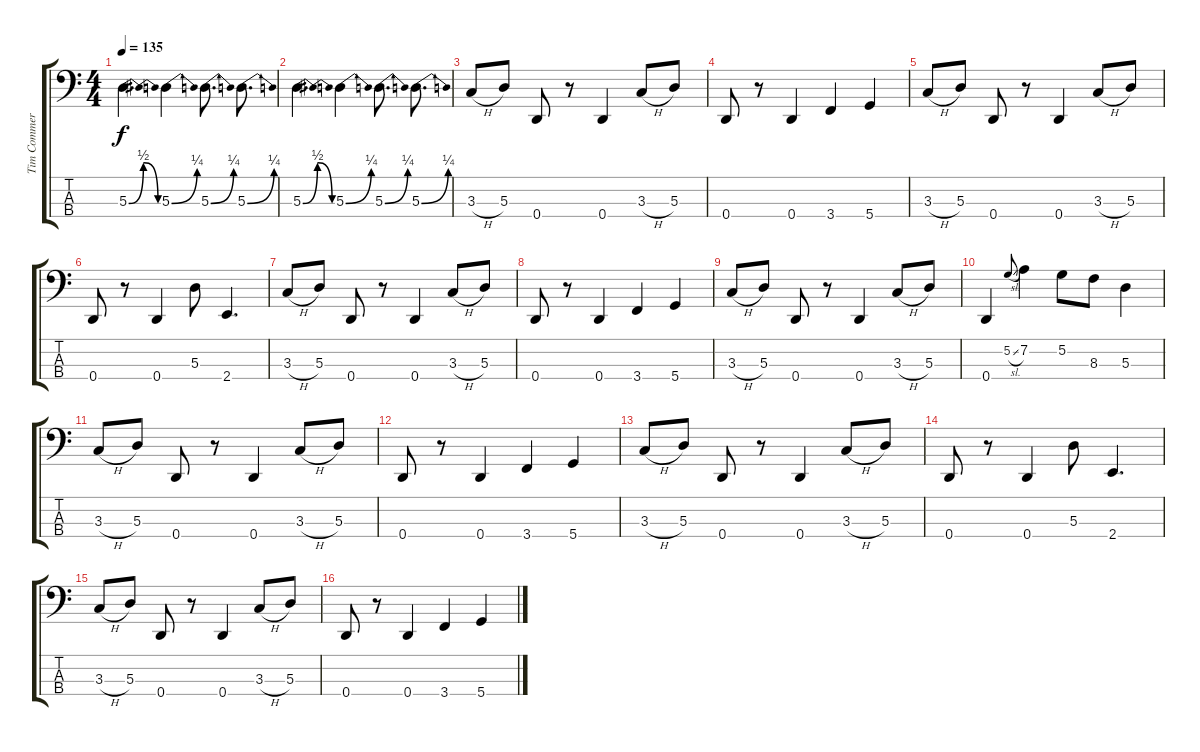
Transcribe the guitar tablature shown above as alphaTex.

\track ("Tim Commerford" "Tim Commer") {instrument electricbassfinger}
\staff {score tabs}
\tuning (G2 D2 A1 D1) {hide}
\ts (4 4)
\tempo 135
\clef f4
\ks c
5.3{be (bendrelease 0 0 15 2 20 2 60 0)}.4{d dy f} 5.3{be (bend 0 0 60 1)}.4 5.3{be (bend 0 0 60 1)}.8{d} 5.3{be (bend 0 0 60 1)}.8{d} |
5.3{be (bendrelease 0 0 15 2 20 2 60 0)}.4{d} 5.3{be (bend 0 0 60 1)}.4 5.3{be (bend 0 0 60 1)}.8{d} 5.3{be (bend 0 0 60 1)}.8{d} |
3.3{h}.8 5.3.8 0.4.8 r.8 0.4.4 3.3{h}.8 5.3.8 |
0.4.8 r.8 0.4.4 3.4.4 5.4.4 |
3.3{h}.8 5.3.8 0.4.8 r.8 0.4.4 3.3{h}.8 5.3.8 |
0.4.8 r.8 0.4.4 5.3.8 2.4.4{d} |
3.3{h}.8 5.3.8 0.4.8 r.8 0.4.4 3.3{h}.8 5.3.8 |
0.4.8 r.8 0.4.4 3.4.4 5.4.4 |
3.3{h}.8 5.3.8 0.4.8 r.8 0.4.4 3.3{h}.8 5.3.8 |
0.4.4 5.2{sl}.8{gr onbeat} 7.2.4 5.2.8 8.3.8 5.3.4 |
3.3{h}.8 5.3.8 0.4.8 r.8 0.4.4 3.3{h}.8 5.3.8 |
0.4.8 r.8 0.4.4 3.4.4 5.4.4 |
3.3{h}.8 5.3.8 0.4.8 r.8 0.4.4 3.3{h}.8 5.3.8 |
0.4.8 r.8 0.4.4 5.3.8 2.4.4{d} |
3.3{h}.8 5.3.8 0.4.8 r.8 0.4.4 3.3{h}.8 5.3.8 |
0.4.8 r.8 0.4.4 3.4.4 5.4.4
